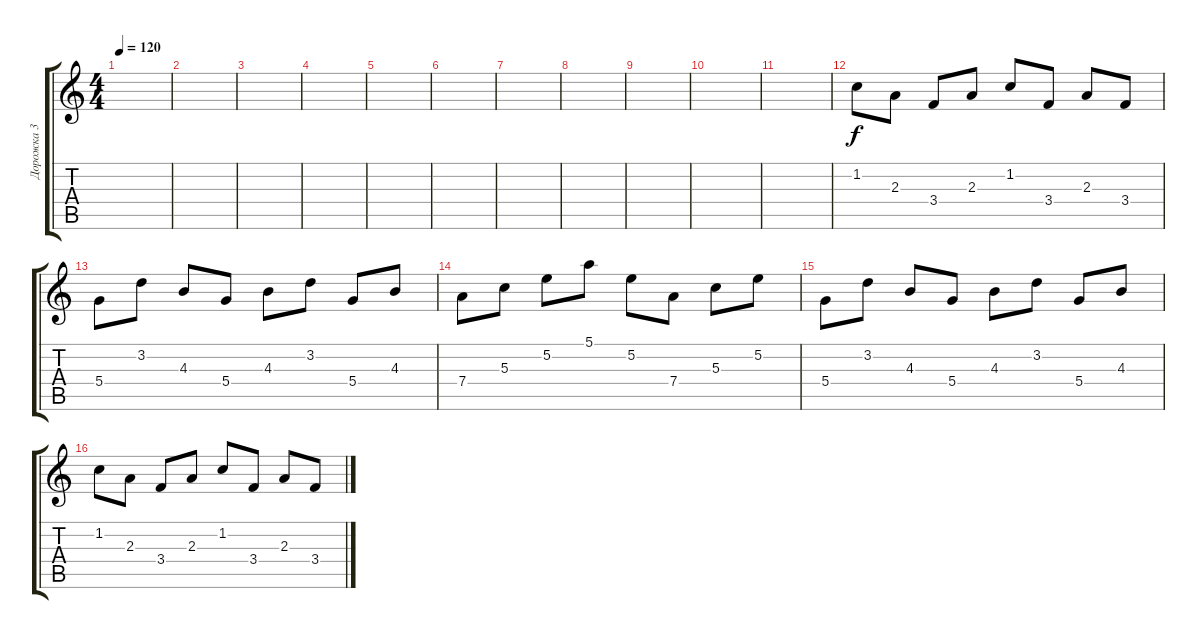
\track ("Дорожка 3" "Дорожка 3") {instrument acousticguitarsteel}
\staff {score tabs}
\tuning (E4 B3 G3 D3 A2 E2) {hide}
\ts (4 4)
\tempo 120
\clef g2
\ks c
|
|
|
|
|
|
|
|
|
|
|
1.2.8 2.3.8 3.4.8 2.3.8 1.2.8 3.4.8 2.3.8 3.4.8 |
5.4.8 3.2.8 4.3.8 5.4.8 4.3.8 3.2.8 5.4.8 4.3.8 |
7.4.8 5.3.8 5.2.8 5.1.8 5.2.8 7.4.8 5.3.8 5.2.8 |
5.4.8 3.2.8 4.3.8 5.4.8 4.3.8 3.2.8 5.4.8 4.3.8 |
1.2.8 2.3.8 3.4.8 2.3.8 1.2.8 3.4.8 2.3.8 3.4.8
